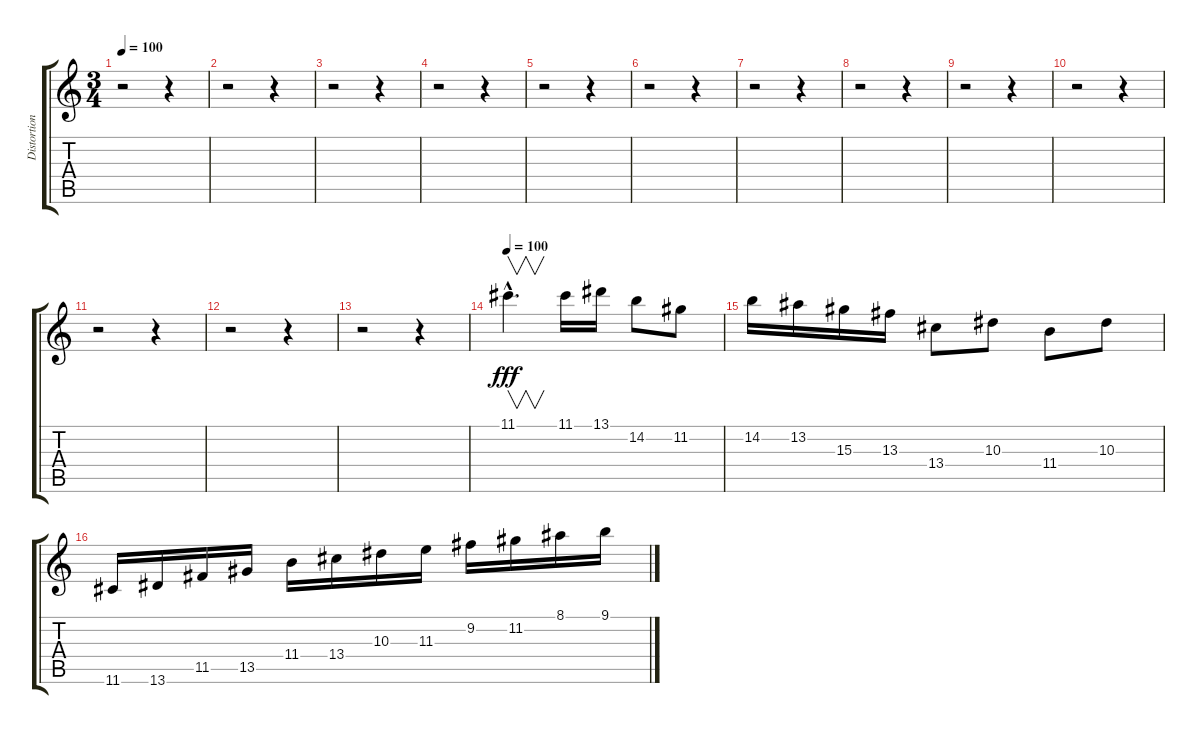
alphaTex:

\track ("Distortion 2" "Distortion") {instrument distortionguitar}
\staff {score tabs}
\tuning (D4 A3 F3 C3 G2 D2) {hide}
\ts (3 4)
\tempo 100
\clef g2
\ks c
r.2{dy f} r.4 |
r.2 r.4 |
r.2 r.4 |
r.2 r.4 |
r.2 r.4 |
r.2 r.4 |
r.2 r.4 |
r.2 r.4 |
r.2 r.4 |
r.2 r.4 |
r.2 r.4 |
r.2 r.4 |
r.2 r.4 |
\tempo 100
11.1{hac}.4{v d dy fff balance 11} 11.1.16 13.1.16 14.2.8 11.2.8 |
14.2.16 13.2.16 15.3.16 13.3.16 13.4.8 10.3.8 11.4.8 10.3.8 |
11.6.16 13.6.16 11.5.16 13.5.16 11.4.16 13.4.16 10.3.16 11.3.16 9.2.16 11.2.16 8.1.16 9.1.16
